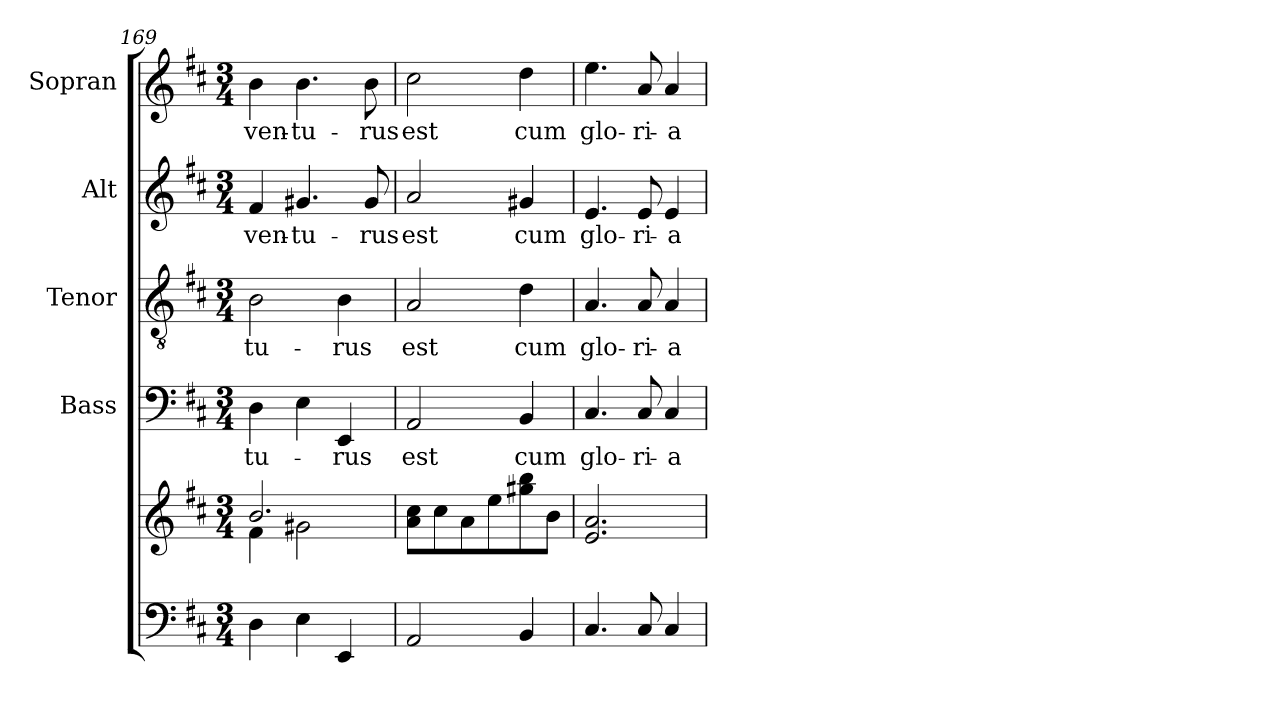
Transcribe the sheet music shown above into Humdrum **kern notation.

**kern	**kern	**kern	**text	**kern	**text	**kern	**text	**kern	**text
*part5	*part5	*part4	*part4	*part3	*part3	*part2	*part2	*part1	*part1
*staff6	*staff5	*staff4	*staff4	*staff3	*staff3	*staff2	*staff2	*staff1	*staff1
*	*	*I"Bass	*	*I"Tenor	*	*I"Alt	*	*I"Sopran	*
*	*	*I'B.	*	*I'T.	*	*I'A.	*	*I'S.	*
*clefF4	*clefG2	*clefF4	*	*clefGv2	*	*clefG2	*	*clefG2	*
*k[f#c#]	*k[f#c#]	*k[f#c#]	*	*k[f#c#]	*	*k[f#c#]	*	*k[f#c#]	*
*D:	*D:	*D:	*	*D:	*	*D:	*	*D:	*
*M3/4	*M3/4	*M3/4	*	*M3/4	*	*M3/4	*	*M3/4	*
=169	=169	=169	=169	=169	=169	=169	=169	=169	=169
*	*^	*	*	*	*	*	*	*	*
!	!	!	!	!LO:LY:b	!	!LO:LY:b	!	!LO:LY:b	!	!LO:LY:b
4D\	2.b/	4f#\	4D\	-tu-	2B\	-tu-	4f#/	ven-	4b\	ven-
!	!	!	!	!	!	!	!	!LO:LY:b	!	!LO:LY:b
4E\	.	2g#X\	4E\	.	.	.	4.g#X/	-tu-	4.b\	-tu-
!	!	!	!	!LO:LY:b	!	!LO:LY:b	!	!	!	!
4EE/	.	.	4EE/	-rus	4B\	-rus	.	.	.	.
!	!	!	!	!	!	!	!	!LO:LY:b	!	!LO:LY:b
.	.	.	.	.	.	.	8g#/	-rus	8b\	-rus
*	*v	*v	*	*	*	*	*	*	*	*
=170	=170	=170	=170	=170	=170	=170	=170	=170	=170
!	!	!	!LO:LY:b	!	!LO:LY:b	!	!LO:LY:b	!	!LO:LY:b
2AA/	8a\ 8cc#\L	2AA/	est	2A/	est	2a/	est	2cc#\	est
.	8cc#\	.	.	.	.	.	.	.	.
.	8a\	.	.	.	.	.	.	.	.
.	8ee\	.	.	.	.	.	.	.	.
!	!	!	!LO:LY:b	!	!LO:LY:b	!	!LO:LY:b	!	!LO:LY:b
4BB/	8gg#X\ 8bb\	4BB/	cum	4d\	cum	4g#X/	cum	4dd\	cum
.	8b\J	.	.	.	.	.	.	.	.
=171	=171	=171	=171	=171	=171	=171	=171	=171	=171
!	!	!	!LO:LY:b	!	!LO:LY:b	!	!LO:LY:b	!	!LO:LY:b
4.C#/	2.e/ 2.a/	4.C#/	glo-	4.A/	glo-	4.e/	glo-	4.ee\	glo-
!	!	!	!LO:LY:b	!	!LO:LY:b	!	!LO:LY:b	!	!LO:LY:b
8C#/	.	8C#/	-ri-	8A/	-ri-	8e/	-ri-	8a/	-ri-
!	!	!	!LO:LY:b	!	!LO:LY:b	!	!LO:LY:b	!	!LO:LY:b
4C#/	.	4C#/	-a	4A/	-a	4e/	-a	4a/	-a
=	=	=	=	=	=	=	=	=	=
*-	*-	*-	*-	*-	*-	*-	*-	*-	*-
